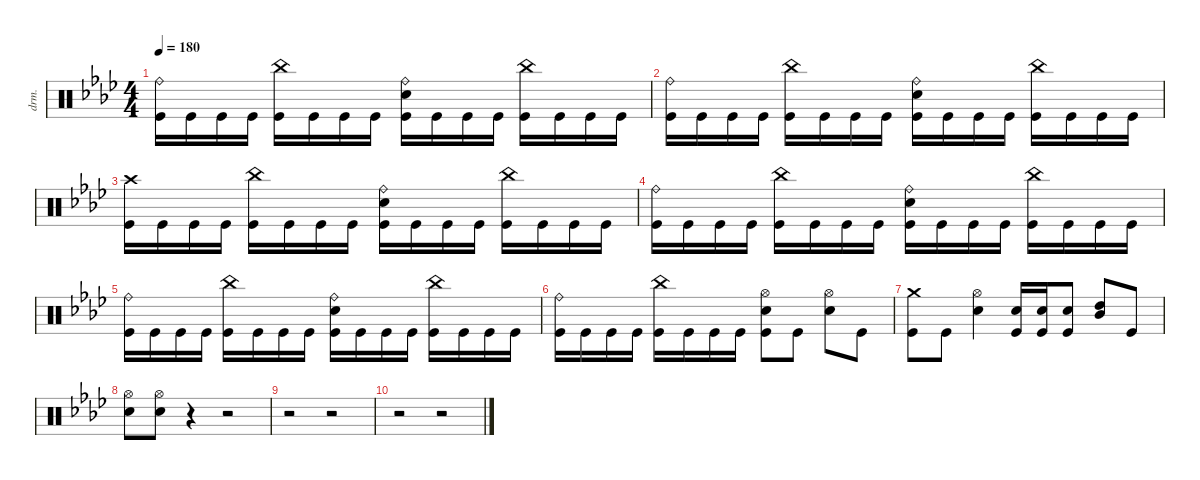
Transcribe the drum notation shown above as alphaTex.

\defaultSystemsLayout 4
\hideDynamics
\bracketExtendMode nobrackets
\track ("Percussion" "drm.") {solo instrument percussion}
\staff {score}
\articulation defaults
\ts (4 4)
\tempo 180
\clef neutral
\ks fminor
("Ride (bell)"{acc forcenatural} "Kick (hit)"{acc forcenatural}).16{dy f} "Kick (hit)"{acc forcenatural}.16 "Kick (hit)"{acc forcenatural}.16 "Kick (hit)"{acc forcenatural}.16 ("China (hit)"{acc forcenatural} "Kick (hit)"{acc forcenatural}).16 "Kick (hit)"{acc forcenatural}.16 "Kick (hit)"{acc forcenatural}.16 "Kick (hit)"{acc forcenatural}.16 ("Ride (bell)"{acc forcenatural} "Snare (hit) 2"{acc forcenatural} "Kick (hit)"{acc forcenatural}).16 "Kick (hit)"{acc forcenatural}.16 "Kick (hit)"{acc forcenatural}.16 "Kick (hit)"{acc forcenatural}.16 ("China (hit)"{acc forcenatural} "Kick (hit)"{acc forcenatural}).16 "Kick (hit)"{acc forcenatural}.16 "Kick (hit)"{acc forcenatural}.16 "Kick (hit)"{acc forcenatural}.16 |
("Ride (bell)"{acc forcenatural} "Kick (hit)"{acc forcenatural}).16 "Kick (hit)"{acc forcenatural}.16 "Kick (hit)"{acc forcenatural}.16 "Kick (hit)"{acc forcenatural}.16 ("China (hit)"{acc forcenatural} "Kick (hit)"{acc forcenatural}).16 "Kick (hit)"{acc forcenatural}.16 "Kick (hit)"{acc forcenatural}.16 "Kick (hit)"{acc forcenatural}.16 ("Ride (bell)"{acc forcenatural} "Snare (hit) 2"{acc forcenatural} "Kick (hit)"{acc forcenatural}).16 "Kick (hit)"{acc forcenatural}.16 "Kick (hit)"{acc forcenatural}.16 "Kick (hit)"{acc forcenatural}.16 ("China (hit)"{acc forcenatural} "Kick (hit)"{acc forcenatural}).16 "Kick (hit)"{acc forcenatural}.16 "Kick (hit)"{acc forcenatural}.16 "Kick (hit)"{acc forcenatural}.16 |
("Crash high (hit)"{acc forcenatural} "Kick (hit)"{acc forcenatural}).16 "Kick (hit)"{acc forcenatural}.16 "Kick (hit)"{acc forcenatural}.16 "Kick (hit)"{acc forcenatural}.16 ("China (hit)"{acc forcenatural} "Kick (hit)"{acc forcenatural}).16 "Kick (hit)"{acc forcenatural}.16 "Kick (hit)"{acc forcenatural}.16 "Kick (hit)"{acc forcenatural}.16 ("Ride (bell)"{acc forcenatural} "Snare (hit) 2"{acc forcenatural} "Kick (hit)"{acc forcenatural}).16 "Kick (hit)"{acc forcenatural}.16 "Kick (hit)"{acc forcenatural}.16 "Kick (hit)"{acc forcenatural}.16 ("China (hit)"{acc forcenatural} "Kick (hit)"{acc forcenatural}).16 "Kick (hit)"{acc forcenatural}.16 "Kick (hit)"{acc forcenatural}.16 "Kick (hit)"{acc forcenatural}.16 |
("Ride (bell)"{acc forcenatural} "Kick (hit)"{acc forcenatural}).16 "Kick (hit)"{acc forcenatural}.16 "Kick (hit)"{acc forcenatural}.16 "Kick (hit)"{acc forcenatural}.16 ("China (hit)"{acc forcenatural} "Kick (hit)"{acc forcenatural}).16 "Kick (hit)"{acc forcenatural}.16 "Kick (hit)"{acc forcenatural}.16 "Kick (hit)"{acc forcenatural}.16 ("Ride (bell)"{acc forcenatural} "Snare (hit) 2"{acc forcenatural} "Kick (hit)"{acc forcenatural}).16 "Kick (hit)"{acc forcenatural}.16 "Kick (hit)"{acc forcenatural}.16 "Kick (hit)"{acc forcenatural}.16 ("China (hit)"{acc forcenatural} "Kick (hit)"{acc forcenatural}).16 "Kick (hit)"{acc forcenatural}.16 "Kick (hit)"{acc forcenatural}.16 "Kick (hit)"{acc forcenatural}.16 |
("Ride (bell)"{acc forcenatural} "Kick (hit)"{acc forcenatural}).16 "Kick (hit)"{acc forcenatural}.16 "Kick (hit)"{acc forcenatural}.16 "Kick (hit)"{acc forcenatural}.16 ("China (hit)"{acc forcenatural} "Kick (hit)"{acc forcenatural}).16 "Kick (hit)"{acc forcenatural}.16 "Kick (hit)"{acc forcenatural}.16 "Kick (hit)"{acc forcenatural}.16 ("Ride (bell)"{acc forcenatural} "Snare (hit) 2"{acc forcenatural} "Kick (hit)"{acc forcenatural}).16 "Kick (hit)"{acc forcenatural}.16 "Kick (hit)"{acc forcenatural}.16 "Kick (hit)"{acc forcenatural}.16 ("China (hit)"{acc forcenatural} "Kick (hit)"{acc forcenatural}).16 "Kick (hit)"{acc forcenatural}.16 "Kick (hit)"{acc forcenatural}.16 "Kick (hit)"{acc forcenatural}.16 |
("Ride (bell)"{acc forcenatural} "Kick (hit)"{acc forcenatural}).16 "Kick (hit)"{acc forcenatural}.16 "Kick (hit)"{acc forcenatural}.16 "Kick (hit)"{acc forcenatural}.16 ("China (hit)"{acc forcenatural} "Kick (hit)"{acc forcenatural}).16 "Kick (hit)"{acc forcenatural}.16 "Kick (hit)"{acc forcenatural}.16 "Kick (hit)"{acc forcenatural}.16 ("Hi-Hat (open)"{acc forcenatural} "Snare (hit) 2"{acc forcenatural} "Kick (hit)"{acc forcenatural}).8 "Kick (hit)"{acc forcenatural}.8 ("Hi-Hat (open)"{acc forcenatural} "Snare (hit) 2"{acc forcenatural}).8 "Kick (hit)"{acc forcenatural}.8 |
("Crash medium (hit)"{acc forcenatural} "Kick (hit)"{acc forcenatural}).8 "Kick (hit)"{acc forcenatural}.8 ("Hi-Hat (open)"{acc forcenatural} "Snare (hit) 2"{acc forcenatural}).4 ("Snare (hit) 2"{acc forcenatural} "Kick (hit)"{acc forcenatural}).16 ("Snare (hit) 2"{acc forcenatural} "Kick (hit)"{acc forcenatural}).16 ("Snare (hit) 2"{acc forcenatural} "Kick (hit)"{acc forcenatural}).8 ("Mid Tom (hit)"{acc forcenatural} "High Tom (hit)"{acc forcenatural}).8 "Kick (hit)"{acc forcenatural}.8 |
("Hi-Hat (open)"{acc forcenatural} "Snare (hit) 2"{acc forcenatural}).8 ("Hi-Hat (open)"{acc forcenatural} "Snare (hit) 2"{acc forcenatural}).8 r.4 r.2 |
r.2 r.2 |
r.2 r.2
